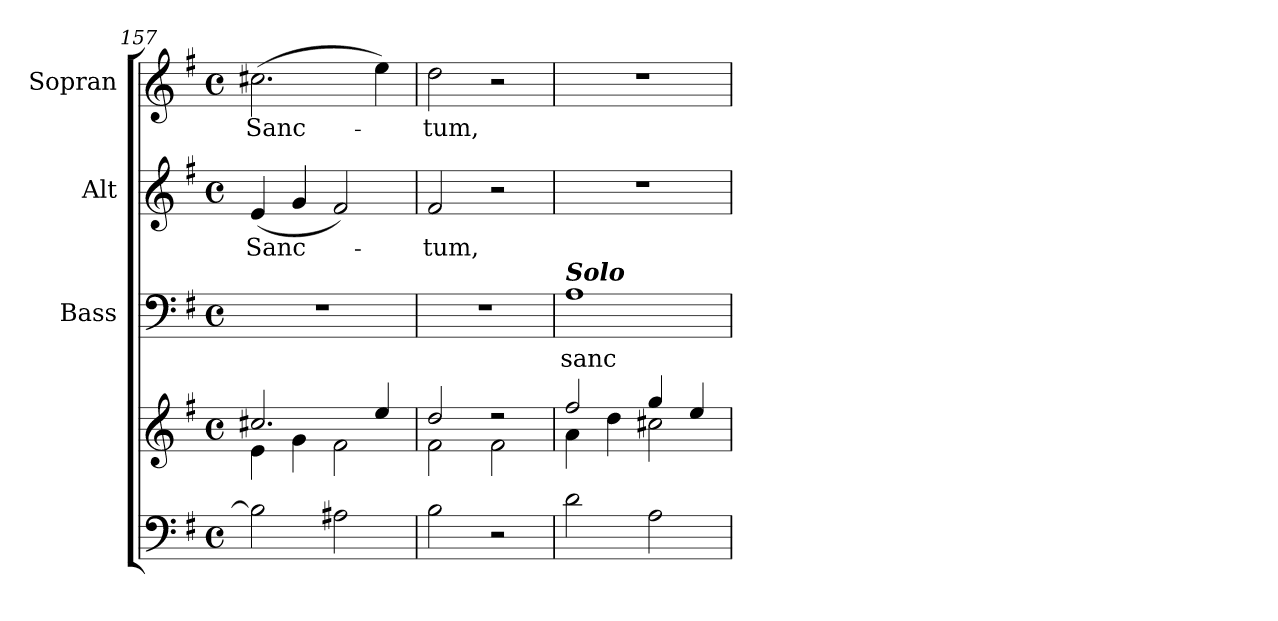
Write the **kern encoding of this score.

**kern	**kern	**kern	**text	**kern	**text	**kern	**text
*part4	*part4	*part3	*part3	*part2	*part2	*part1	*part1
*staff5	*staff4	*staff3	*staff3	*staff2	*staff2	*staff1	*staff1
*	*	*I"Bass	*	*I"Alt	*	*I"Sopran	*
*	*	*I'B.	*	*I'A.	*	*I'S.	*
*clefF4	*clefG2	*clefF4	*	*clefG2	*	*clefG2	*
*k[f#]	*k[f#]	*k[f#]	*	*k[f#]	*	*k[f#]	*
*G:	*G:	*G:	*	*G:	*	*G:	*
*M4/4	*M4/4	*M4/4	*	*M4/4	*	*M4/4	*
*met(c)	*met(c)	*met(c)	*	*met(c)	*	*met(c)	*
=157	=157	=157	=157	=157	=157	=157	=157
*	*^	*	*	*	*	*	*
!	!	!	!	!	!	!LO:LY:b	!	!LO:LY:b
2B\]	2.cc#X/	4e\	1r	.	(<4e/	Sanc-	(>2.cc#X\	Sanc-
.	.	4g\	.	.	4g/	.	.	.
2A#X\	.	2f#\	.	.	2f#/)	.	.	.
.	4ee/	.	.	.	.	.	4ee\)	.
=158	=158	=158	=158	=158	=158	=158	=158	=158
!	!	!	!	!	!	!LO:LY:b	!	!LO:LY:b
2B\	2dd/	2f#\	1r	.	2f#/	-tum,	2dd\	-tum,
2r	2rdd	2f#\	.	.	2r	.	2r	.
!!LO:LB:g=z
=159	=159	=159	=159	=159	=159	=159	=159	=159
!	!	!	!LO:TX:a:Bi:t=Solo	!	!	!	!	!
!	!	!	!	!LO:LY:b	!	!	!	!
2d\	2ff#/	4a\	1A	sanc-	1r	.	1r	.
.	.	4dd\	.	.	.	.	.	.
2A\	4gg/	2cc#X\	.	.	.	.	.	.
.	4ee/	.	.	.	.	.	.	.
*	*v	*v	*	*	*	*	*	*
=	=	=	=	=	=	=	=
*-	*-	*-	*-	*-	*-	*-	*-
